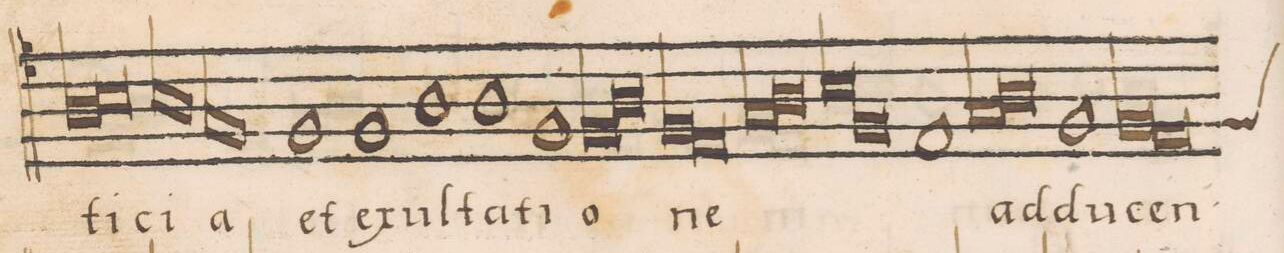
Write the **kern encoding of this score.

**kern	**text
*I"TENOR	*
*clefC5	*
*k[]	*
*met(C|)	*
*M2/1	*
1F	-ti-
=100-	=100-
1G	.
*Xlig	*
*lig	*
1G	-ci-
=101-	=101-
1F	.
*Xlig	*
*lig	*
1E	-a
=102-	=102-
1D	.
*Xlig	*
1D	et
=103-	=103-
1D	e-
1F	-xul-
=104-	=104-
1F	-ta-
1D	-ti-
=105-	=105-
*lig	*
1D	-o-
1F	.
*Xlig	*
=106-	=106-
*lig	*
1D	-ne
1C	.
*Xlig	*
=107-	=107-
*lig	*
1E	.
1F	.
*Xlig	*
=108-	=108-
*lig	*
1G	.
1D	.
*Xlig	*
=109-	=109-
1C	.
*lig	*
1E	ad-
=110-	=110-
1F	.
*Xlig	*
1D	-du-
=111-	=111-
*lig	*
1D	-cen-
*custos:D	*
1C	.
*Xlig	*
=112-	=112-
*lig	*
*-	*-
